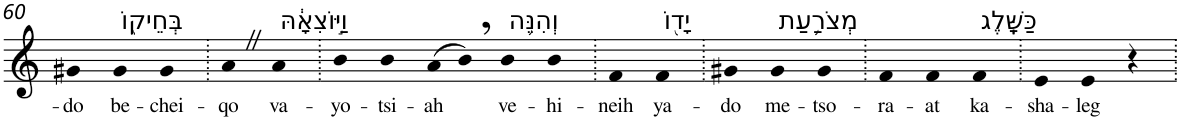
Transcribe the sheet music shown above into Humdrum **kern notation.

**kern	**text
*part1	*part1
*staff1	*staff1
*I"Piano	*
*I'Pno	*
!!LO:PB:g=z
*clefG2	*
*k[]	*
=60	=60
!	!LO:LY:b
4g#X	-do
!LO:TX:a:t=בְּחֵיק֑וֹ	!
!	!LO:LY:b
4g#	be-
!	!LO:LY:b
4g#	-chei-
=61.	=61.
!	!LO:LY:b
4aZ	-qo
!LO:TX:a:t=וַיּ֣וֹצִאָ֔הּ	!
!	!LO:LY:b
4a	va-
=62.	=62.
!	!LO:LY:b
4b	-yo-
!	!LO:LY:b
4b	-tsi-
!	!LO:LY:b
(>8a	-ah
8b,)	.
!LO:TX:a:t=וְהִנֵּ֥ה	!
!	!LO:LY:b
4b	ve-
!	!LO:LY:b
4b	-hi-
=63.	=63.
!	!LO:LY:b
4f	-neih
!LO:TX:a:t=יָד֖וֹ	!
!	!LO:LY:b
4f	ya-
=64.	=64.
!	!LO:LY:b
4g#X	-do
!LO:TX:a:t=מְצֹרַ֥עַת	!
!	!LO:LY:b
4g#	me-
!	!LO:LY:b
4g#	-tso-
=65.	=65.
!	!LO:LY:b
4f	-ra-
!	!LO:LY:b
4f	-at
!LO:TX:a:t=כַּשָּֽׁלֶג	!
!	!LO:LY:b
4f	ka-
=66.	=66.
!	!LO:LY:b
4e	-sha-
!	!LO:LY:b
4e	-leg
4r	.
=.	=.
*-	*-
